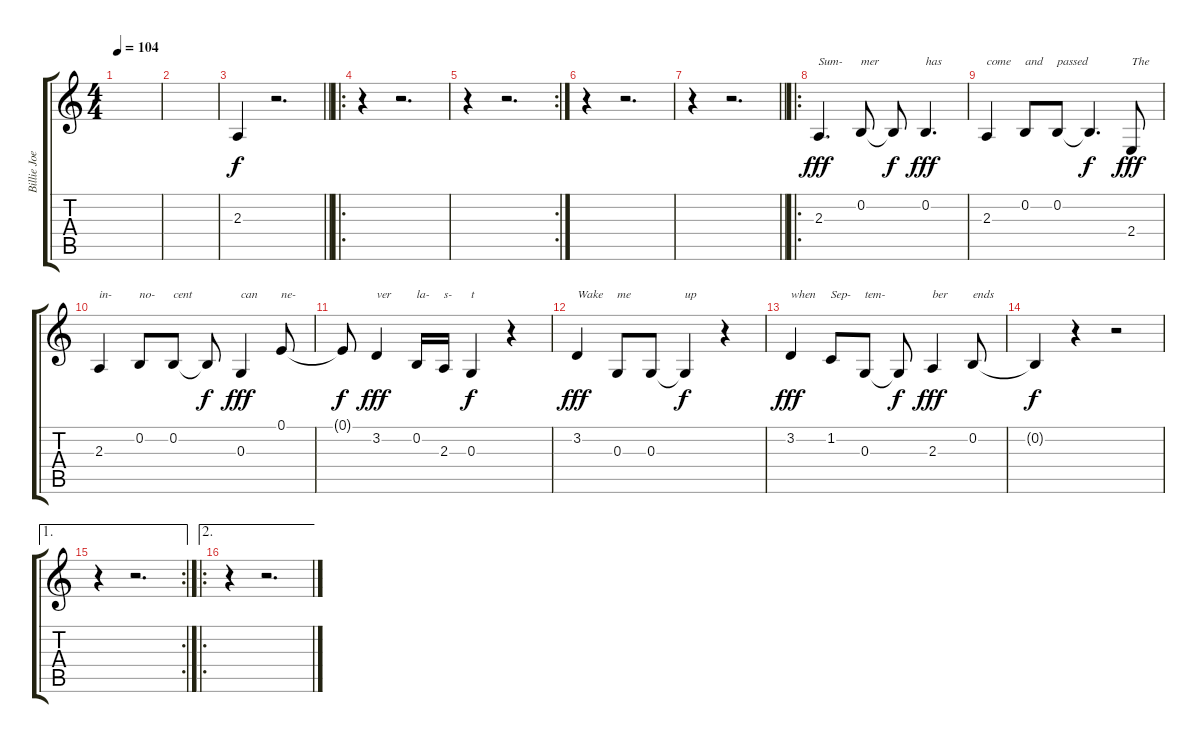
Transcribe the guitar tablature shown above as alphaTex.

\track ("Billie Joe Armstrong (vocal)" "Billie Joe") {instrument acousticgrandpiano}
\staff {score tabs}
\tuning (E4 B3 G3 D3 A2 E2) {hide}
\ts (4 4)
\tempo 104
\clef g2
\ks c
|
|
\barLineRight lightlight
2.3.4{dy f} r.2{d} |
\ro
r.4 r.2{d} |
\rc 2
r.4 r.2{d} |
r.4 r.2{d} |
\barLineRight lightlight
r.4 r.2{d} |
\ro
2.3.4{d txt "Sum-" dy fff} 0.2.8{txt "mer"} 0.2{t}.8{dy f} 0.2.4{d txt "has" dy fff} |
2.3.4{txt "come"} 0.2.8{txt "and"} 0.2.8{txt "passed"} 0.2{t}.4{d dy f} 2.4.8{txt "The" dy fff} |
2.3.4{txt "in-"} 0.2.8{txt "no-"} 0.2.8{txt "cent"} 0.2{t}.8{dy f} 0.3.4{txt "can" dy fff} 0.1.8{txt "ne-"} |
0.1{t}.8{dy f} 3.2.4{txt "ver" dy fff} 0.2.16{txt "la-"} 2.3.16{txt "s-"} 0.3.4{txt "t" dy f} r.4 |
3.2.4{txt "Wake" dy fff} 0.3.8{txt "me"} 0.3.8 0.3{t}.4{txt "up" dy f} r.4 |
3.2.4{txt "when" dy fff} 1.2.8{txt "Sep-"} 0.3.8{txt "tem-"} 0.3{t}.8{dy f} 2.3.4{txt "ber" dy fff} 0.2.8{txt "ends"} |
0.2{t}.4{dy f} r.4 r.2 |
\ae 1
\rc 2
r.4 r.2{d} |
\ae 2
\ro
r.4 r.2{d}
